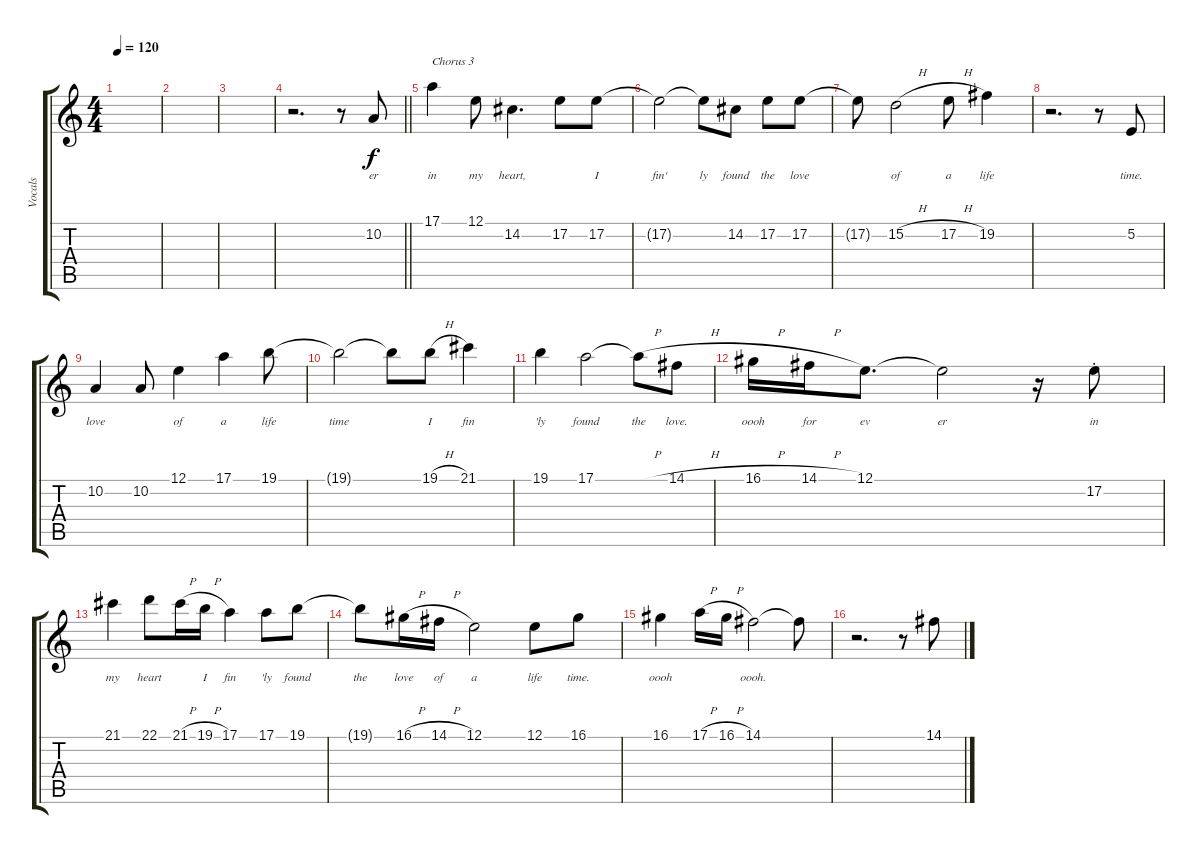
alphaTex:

\track ("Vocals" "Vocals") {instrument viola}
\staff {score tabs}
\tuning (E4 B3 G3 D3 A2 E2) {hide}
\ts (4 4)
\tempo 120
\clef g2
\ks c
|
|
|
\barLineRight lightlight
r.2{d} r.8 10.2.8{lyrics (0 "er") lyrics (1 "") lyrics (2 "") lyrics (3 "") lyrics (4 "")} |
17.1.4{txt "Chorus 3" lyrics (0 "in") lyrics (1 "") lyrics (2 "") lyrics (3 "") lyrics (4 "")} 12.1.8{lyrics (0 "my") lyrics (1 "") lyrics (2 "") lyrics (3 "") lyrics (4 "")} 14.2.4{d lyrics (0 "heart,") lyrics (1 "") lyrics (2 "") lyrics (3 "") lyrics (4 "")} 17.2.8{lyrics (0 "") lyrics (1 "") lyrics (2 "") lyrics (3 "") lyrics (4 "")} 17.2.8{lyrics (0 "I") lyrics (1 "") lyrics (2 "") lyrics (3 "") lyrics (4 "")} |
17.2{t}.2{lyrics (0 "fin'") lyrics (1 "") lyrics (2 "") lyrics (3 "") lyrics (4 "")} 17.2{t}.8{lyrics (0 "ly") lyrics (1 "") lyrics (2 "") lyrics (3 "") lyrics (4 "")} 14.2.8{lyrics (0 "found") lyrics (1 "") lyrics (2 "") lyrics (3 "") lyrics (4 "")} 17.2.8{lyrics (0 "the") lyrics (1 "") lyrics (2 "") lyrics (3 "") lyrics (4 "")} 17.2.8{lyrics (0 "love") lyrics (1 "") lyrics (2 "") lyrics (3 "") lyrics (4 "")} |
17.2{t}.8{lyrics (0 "") lyrics (1 "") lyrics (2 "") lyrics (3 "") lyrics (4 "")} 15.2{h}.2{lyrics (0 "of") lyrics (1 "") lyrics (2 "") lyrics (3 "") lyrics (4 "")} 17.2{h}.8{lyrics (0 "a") lyrics (1 "") lyrics (2 "") lyrics (3 "") lyrics (4 "")} 19.2.4{lyrics (0 "life") lyrics (1 "") lyrics (2 "") lyrics (3 "") lyrics (4 "")} |
r.2{d} r.8 5.2.8{lyrics (0 "time.") lyrics (1 "") lyrics (2 "") lyrics (3 "") lyrics (4 "")} |
10.2.4{lyrics (0 "love") lyrics (1 "") lyrics (2 "") lyrics (3 "") lyrics (4 "")} 10.2.8{lyrics (0 "") lyrics (1 "") lyrics (2 "") lyrics (3 "") lyrics (4 "")} 12.1.4{lyrics (0 "of") lyrics (1 "") lyrics (2 "") lyrics (3 "") lyrics (4 "")} 17.1.4{lyrics (0 "a") lyrics (1 "") lyrics (2 "") lyrics (3 "") lyrics (4 "")} 19.1.8{lyrics (0 "life") lyrics (1 "") lyrics (2 "") lyrics (3 "") lyrics (4 "")} |
19.1{t}.2{lyrics (0 "time") lyrics (1 "") lyrics (2 "") lyrics (3 "") lyrics (4 "")} 19.1{t}.8{lyrics (0 "") lyrics (1 "") lyrics (2 "") lyrics (3 "") lyrics (4 "")} 19.1{h}.8{lyrics (0 "I") lyrics (1 "") lyrics (2 "") lyrics (3 "") lyrics (4 "")} 21.1.4{lyrics (0 "fin") lyrics (1 "") lyrics (2 "") lyrics (3 "") lyrics (4 "")} |
19.1.4{lyrics (0 "'ly") lyrics (1 "") lyrics (2 "") lyrics (3 "") lyrics (4 "")} 17.1.2{lyrics (0 "found") lyrics (1 "") lyrics (2 "") lyrics (3 "") lyrics (4 "")} 17.1{h t}.8{lyrics (0 "the") lyrics (1 "") lyrics (2 "") lyrics (3 "") lyrics (4 "")} 14.1{h}.8{lyrics (0 "love.") lyrics (1 "") lyrics (2 "") lyrics (3 "") lyrics (4 "")} |
16.1{h}.16{lyrics (0 "oooh") lyrics (1 "") lyrics (2 "") lyrics (3 "") lyrics (4 "")} 14.1{h}.16{lyrics (0 "for") lyrics (1 "") lyrics (2 "") lyrics (3 "") lyrics (4 "")} 12.1.8{d lyrics (0 "ev") lyrics (1 "") lyrics (2 "") lyrics (3 "") lyrics (4 "")} 12.1{t}.2{lyrics (0 "er") lyrics (1 "") lyrics (2 "") lyrics (3 "") lyrics (4 "")} r.16 17.2{st}.8{lyrics (0 "in") lyrics (1 "") lyrics (2 "") lyrics (3 "") lyrics (4 "")} |
21.1.4{lyrics (0 "my") lyrics (1 "") lyrics (2 "") lyrics (3 "") lyrics (4 "")} 22.1.8{lyrics (0 "heart") lyrics (1 "") lyrics (2 "") lyrics (3 "") lyrics (4 "")} 21.1{h}.16{lyrics (0 "") lyrics (1 "") lyrics (2 "") lyrics (3 "") lyrics (4 "")} 19.1{h}.16{lyrics (0 "I") lyrics (1 "") lyrics (2 "") lyrics (3 "") lyrics (4 "")} 17.1.4{lyrics (0 "fin") lyrics (1 "") lyrics (2 "") lyrics (3 "") lyrics (4 "")} 17.1.8{lyrics (0 "'ly") lyrics (1 "") lyrics (2 "") lyrics (3 "") lyrics (4 "")} 19.1.8{lyrics (0 "found") lyrics (1 "") lyrics (2 "") lyrics (3 "") lyrics (4 "")} |
19.1{t}.8{lyrics (0 "the") lyrics (1 "") lyrics (2 "") lyrics (3 "") lyrics (4 "")} 16.1{h}.16{lyrics (0 "love") lyrics (1 "") lyrics (2 "") lyrics (3 "") lyrics (4 "")} 14.1{h}.16{lyrics (0 "of") lyrics (1 "") lyrics (2 "") lyrics (3 "") lyrics (4 "")} 12.1.2{lyrics (0 "a") lyrics (1 "") lyrics (2 "") lyrics (3 "") lyrics (4 "")} 12.1.8{lyrics (0 "life") lyrics (1 "") lyrics (2 "") lyrics (3 "") lyrics (4 "")} 16.1.8{lyrics (0 "time.") lyrics (1 "") lyrics (2 "") lyrics (3 "") lyrics (4 "")} |
16.1.4{lyrics (0 "oooh") lyrics (1 "") lyrics (2 "") lyrics (3 "") lyrics (4 "")} 17.1{h}.16{lyrics (0 "") lyrics (1 "") lyrics (2 "") lyrics (3 "") lyrics (4 "")} 16.1{h}.16{lyrics (0 "") lyrics (1 "") lyrics (2 "") lyrics (3 "") lyrics (4 "")} 14.1.2{lyrics (0 "oooh.") lyrics (1 "") lyrics (2 "") lyrics (3 "") lyrics (4 "")} 14.1{t}.8 |
r.2{d} r.8 14.1.8
